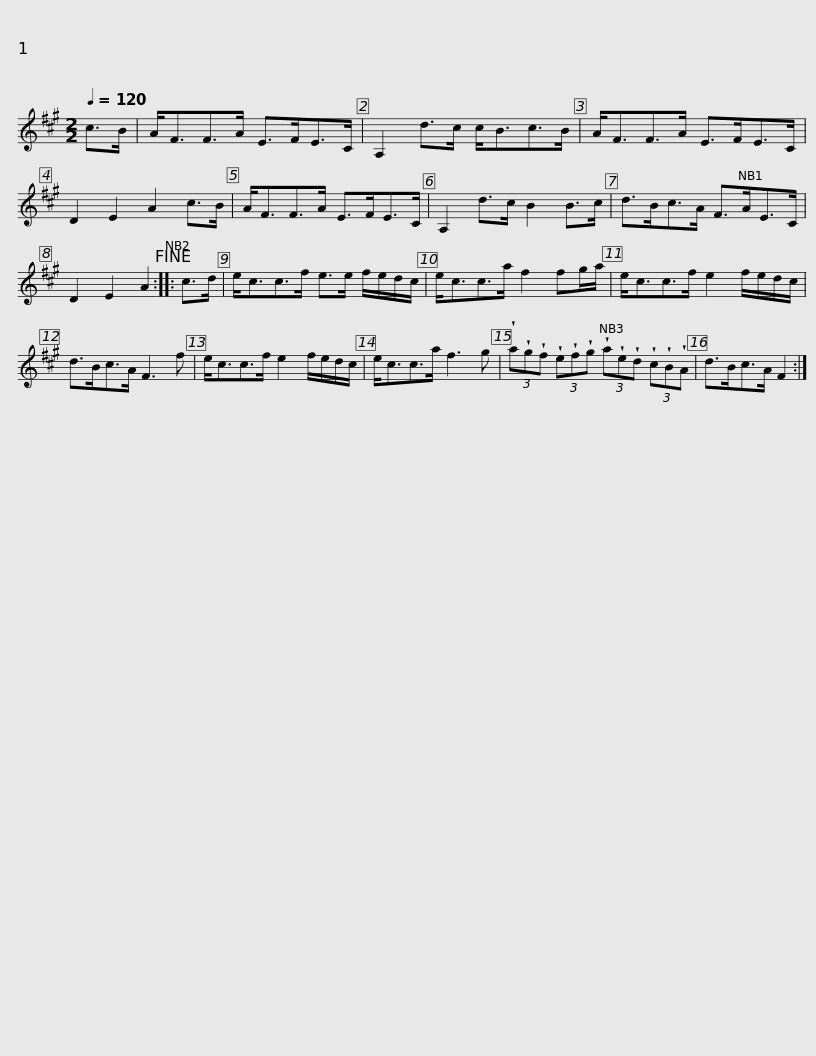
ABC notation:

X:1
L:1/8
Q:1/4=120
M:2/2
I:linebreak $
K:A
V:1 treble
V:1
 c>B | A<FF>A E>FE>C | A,2 d>c c<Bc>B | A<FF>A E>FE>C | D2 E2 A2 c>B |$ %5
 A<FF>A E>FE>C | A,2 d>c B2 B>c | d>Bc>A F>AE>C | D2 E2 A2!fine! :: c>d |$ %10
 e<cc>f e>e f/e/d/c/ | e<cc>a f2 fg/a/ | e<cc>f e2 f/e/d/c/ | d>Bc>A F3 f |$ e<cc>f e2 f/e/d/c/ | %15
 e<cc>a f3 g | (3!wedge!a!wedge!g!wedge!f (3!wedge!e!wedge!f!wedge!g (3!wedge!a!wedge!e!wedge!d (3!wedge!c!wedge!B!wedge!A | d>Bc>A F2 :| %18
